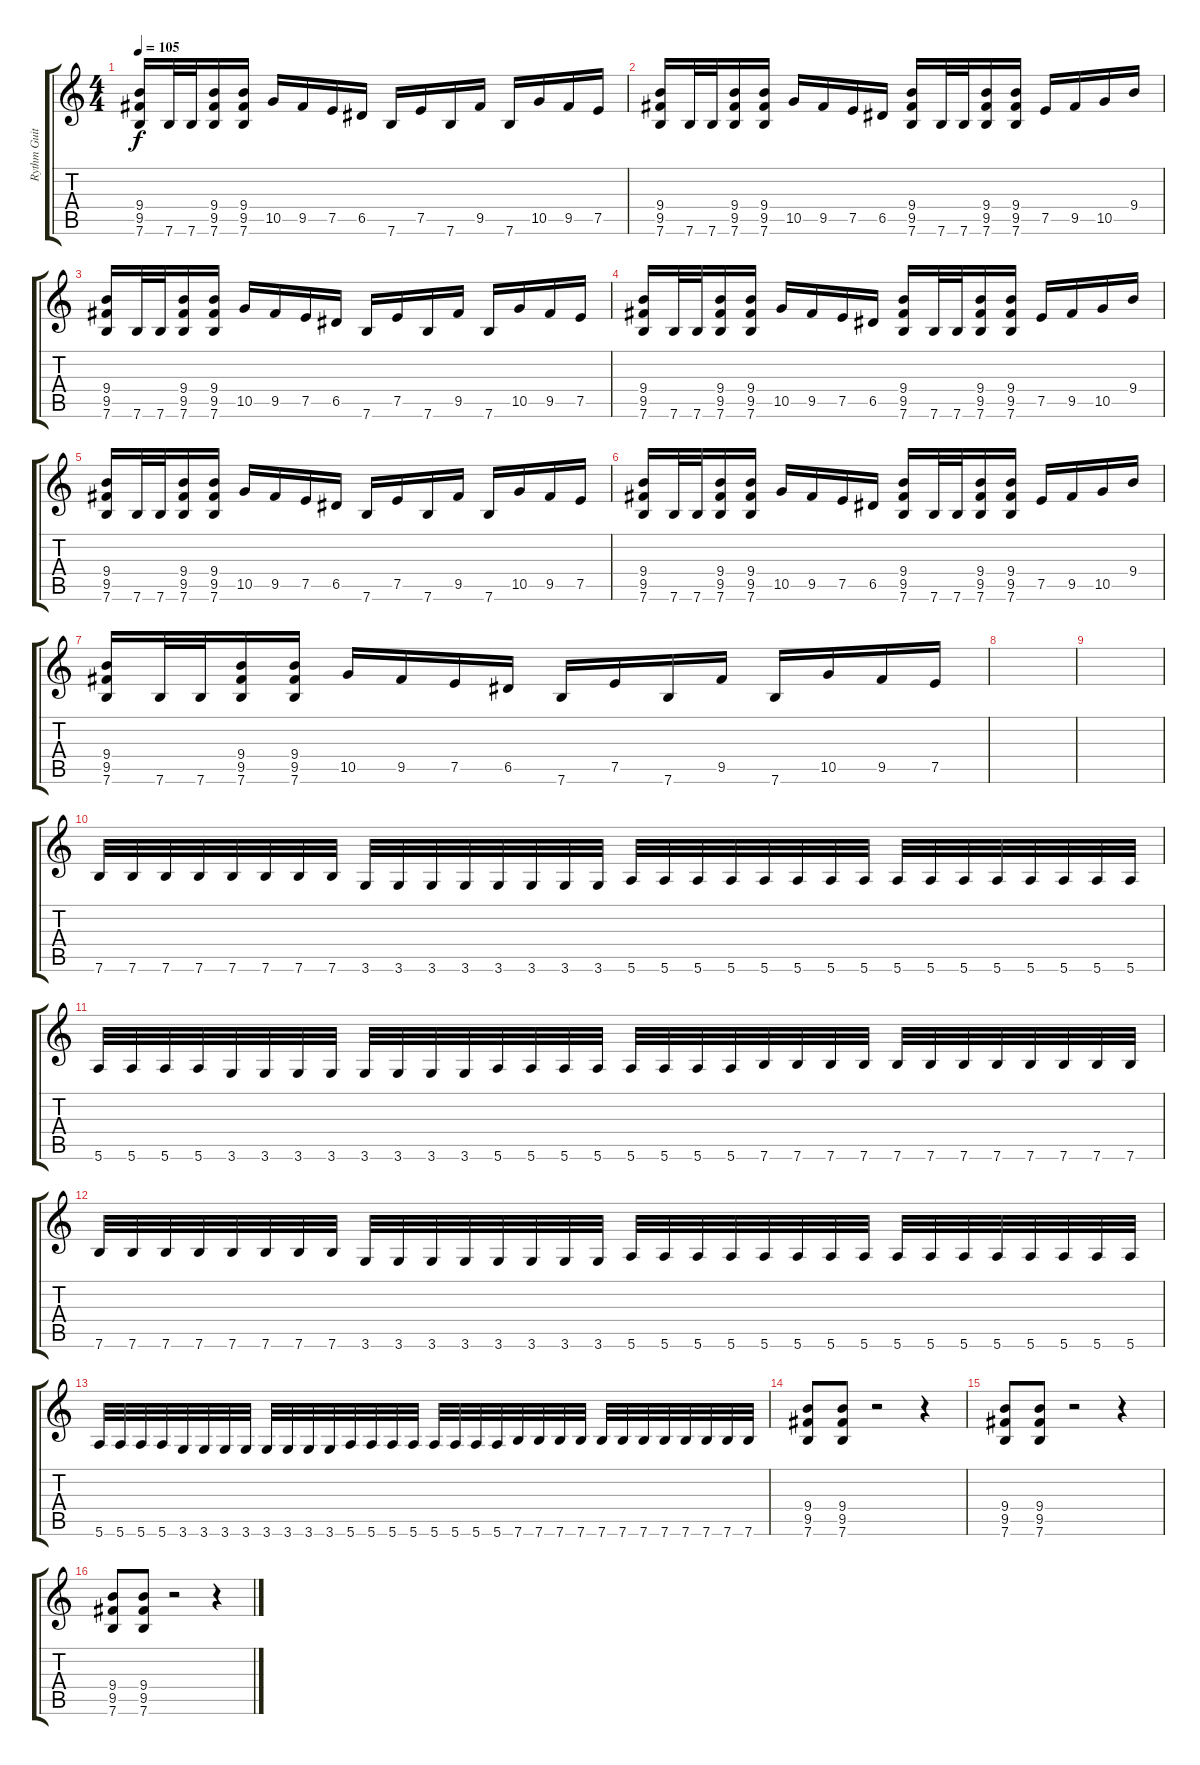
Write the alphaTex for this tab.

\track ("Rythm Guitar" "Rythm Guit") {instrument distortionguitar}
\staff {score tabs}
\tuning (E4 B3 G3 D3 A2 E2) {hide}
\ts (4 4)
\tempo 105
\clef g2
\ks c
(9.4 9.5 7.6).16{dy f} 7.6.32 7.6.32 (9.4 9.5 7.6).16 (9.4 9.5 7.6).16 10.5.16 9.5.16 7.5.16 6.5.16 7.6.16 7.5.16 7.6.16 9.5.16 7.6.16 10.5.16 9.5.16 7.5.16 |
(9.4 9.5 7.6).16 7.6.32 7.6.32 (9.4 9.5 7.6).16 (9.4 9.5 7.6).16 10.5.16 9.5.16 7.5.16 6.5.16 (9.4 9.5 7.6).16 7.6.32 7.6.32 (9.4 9.5 7.6).16 (9.4 9.5 7.6).16 7.5.16 9.5.16 10.5.16 9.4.16 |
(9.4 9.5 7.6).16 7.6.32 7.6.32 (9.4 9.5 7.6).16 (9.4 9.5 7.6).16 10.5.16 9.5.16 7.5.16 6.5.16 7.6.16 7.5.16 7.6.16 9.5.16 7.6.16 10.5.16 9.5.16 7.5.16 |
(9.4 9.5 7.6).16 7.6.32 7.6.32 (9.4 9.5 7.6).16 (9.4 9.5 7.6).16 10.5.16 9.5.16 7.5.16 6.5.16 (9.4 9.5 7.6).16 7.6.32 7.6.32 (9.4 9.5 7.6).16 (9.4 9.5 7.6).16 7.5.16 9.5.16 10.5.16 9.4.16 |
(9.4 9.5 7.6).16 7.6.32 7.6.32 (9.4 9.5 7.6).16 (9.4 9.5 7.6).16 10.5.16 9.5.16 7.5.16 6.5.16 7.6.16 7.5.16 7.6.16 9.5.16 7.6.16 10.5.16 9.5.16 7.5.16 |
(9.4 9.5 7.6).16 7.6.32 7.6.32 (9.4 9.5 7.6).16 (9.4 9.5 7.6).16 10.5.16 9.5.16 7.5.16 6.5.16 (9.4 9.5 7.6).16 7.6.32 7.6.32 (9.4 9.5 7.6).16 (9.4 9.5 7.6).16 7.5.16 9.5.16 10.5.16 9.4.16 |
(9.4 9.5 7.6).16 7.6.32 7.6.32 (9.4 9.5 7.6).16 (9.4 9.5 7.6).16 10.5.16 9.5.16 7.5.16 6.5.16 7.6.16 7.5.16 7.6.16 9.5.16 7.6.16 10.5.16 9.5.16 7.5.16 |
|
|
7.6.32 7.6.32 7.6.32 7.6.32 7.6.32 7.6.32 7.6.32 7.6.32 3.6.32 3.6.32 3.6.32 3.6.32 3.6.32 3.6.32 3.6.32 3.6.32 5.6.32 5.6.32 5.6.32 5.6.32 5.6.32 5.6.32 5.6.32 5.6.32 5.6.32 5.6.32 5.6.32 5.6.32 5.6.32 5.6.32 5.6.32 5.6.32 |
5.6.32 5.6.32 5.6.32 5.6.32 3.6.32 3.6.32 3.6.32 3.6.32 3.6.32 3.6.32 3.6.32 3.6.32 5.6.32 5.6.32 5.6.32 5.6.32 5.6.32 5.6.32 5.6.32 5.6.32 7.6.32 7.6.32 7.6.32 7.6.32 7.6.32 7.6.32 7.6.32 7.6.32 7.6.32 7.6.32 7.6.32 7.6.32 |
7.6.32 7.6.32 7.6.32 7.6.32 7.6.32 7.6.32 7.6.32 7.6.32 3.6.32 3.6.32 3.6.32 3.6.32 3.6.32 3.6.32 3.6.32 3.6.32 5.6.32 5.6.32 5.6.32 5.6.32 5.6.32 5.6.32 5.6.32 5.6.32 5.6.32 5.6.32 5.6.32 5.6.32 5.6.32 5.6.32 5.6.32 5.6.32 |
5.6.32 5.6.32 5.6.32 5.6.32 3.6.32 3.6.32 3.6.32 3.6.32 3.6.32 3.6.32 3.6.32 3.6.32 5.6.32 5.6.32 5.6.32 5.6.32 5.6.32 5.6.32 5.6.32 5.6.32 7.6.32 7.6.32 7.6.32 7.6.32 7.6.32 7.6.32 7.6.32 7.6.32 7.6.32 7.6.32 7.6.32 7.6.32 |
(9.4 9.5 7.6).8 (9.4 9.5 7.6).8 r.2 r.4 |
(9.4 9.5 7.6).8 (9.4 9.5 7.6).8 r.2 r.4 |
(9.4 9.5 7.6).8 (9.4 9.5 7.6).8 r.2 r.4
